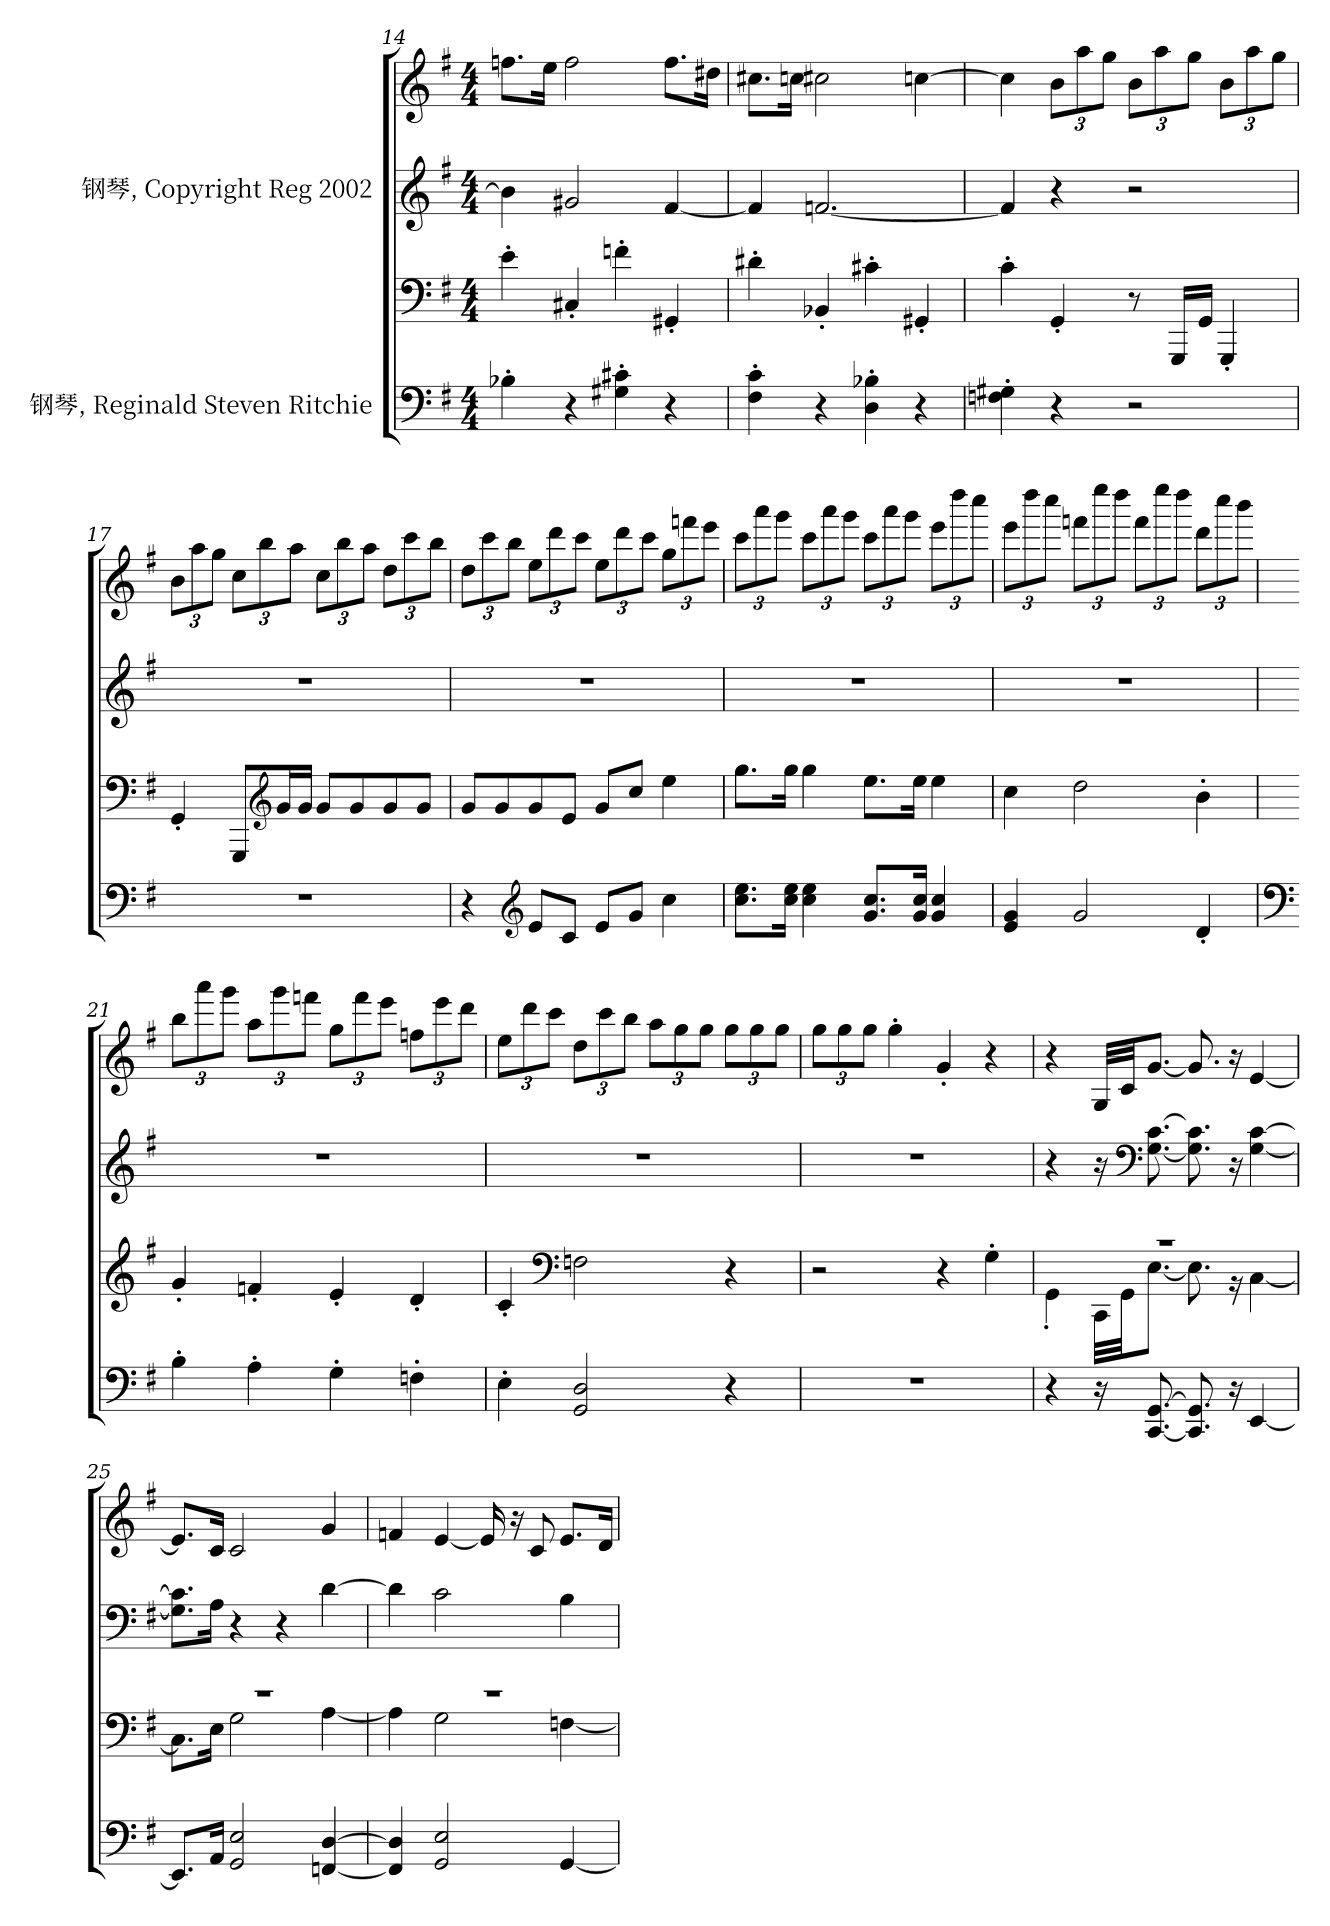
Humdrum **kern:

**kern	**kern	**kern	**kern
*part2	*part2	*part1	*part1
*staff4	*staff3	*staff2	*staff1
*I"钢琴, Reginald Steven Ritchie	*	*I"钢琴, Copyright Reg 2002	*
*clefF4	*clefF4	*clefG2	*clefG2
*k[f#]	*k[f#]	*k[f#]	*k[f#]
*M4/4	*M4/4	*M4/4	*M4/4
=14	=14	=14	=14
4B-X'\	4e'\	4b-\]	8.ffn\L
.	.	.	16ee\Jk
4r	4C#X'/	2g#X/	2ff\
4G#X\' 4c#X\'	4fn'\	.	.
4r	4GG#X'/	[4f#/	8.ff\L
.	.	.	16dd#X\Jk
=15	=15	=15	=15
4F#\' 4c\'	4d#X'\	4f#/]	8.cc#X\L
.	.	.	16ccn\Jk
4r	4BB-X'/	[2.fn/	2cc#X\
4D\' 4B-X\'	4c#X'\	.	.
4r	4GG#X'/	.	[4ccn\
!!LO:LB:g=z
=16	=16	=16	=16
4Fn\' 4G#X\'	4c'\	4f/]	4cc\]
*	*	*	*Xbrackettup
4r	4GG'/	4r	12b\L
.	.	.	12aa\
.	.	.	12gg\J
2r	8r	2r	12b\L
.	.	.	12aa\
.	16GGG/LL	.	.
.	.	.	12gg\J
.	16GG/JJ	.	.
.	4GGG'/	.	12b\L
.	.	.	12aa\
.	.	.	12gg\J
=17	=17	=17	=17
1r	4GG'/	1r	12b\L
.	.	.	12aa\
.	.	.	12gg\J
.	8GGG/L	.	12cc\L
.	.	.	12bb\
*	*clefG2	*	*
.	16g/L	.	.
.	.	.	12aa\J
.	16g/JJ	.	.
.	8g/L	.	12cc\L
.	.	.	12bb\
.	8g/	.	.
.	.	.	12aa\J
.	8g/	.	12dd\L
.	.	.	12ccc\
.	8g/J	.	.
.	.	.	12bb\J
=18	=18	=18	=18
4r	8g/L	1r	12dd\L
.	.	.	12ccc\
.	8g/	.	.
.	.	.	12bb\J
*clefG2	*	*	*
8e/L	8g/	.	12ee\L
.	.	.	12ddd\
8c/J	8e/J	.	.
.	.	.	12ccc\J
8e/L	8g/L	.	12ee\L
.	.	.	12ddd\
8g/J	8cc/J	.	.
.	.	.	12ccc\J
4cc\	4ee\	.	12gg\L
.	.	.	12fffn\
.	.	.	12eee\J
!!LO:PB:g=z
=19	=19	=19	=19
8.cc\ 8.ee\L	8.gg\L	1r	12ccc\L
.	.	.	12aaa\
.	.	.	12ggg\J
16cc\ 16ee\Jk	16gg\Jk	.	.
4cc\ 4ee\	4gg\	.	12ccc\L
.	.	.	12aaa\
.	.	.	12ggg\J
8.g/ 8.cc/L	8.ee\L	.	12ccc\L
.	.	.	12aaa\
.	.	.	12ggg\J
16g/ 16cc/Jk	16ee\Jk	.	.
4g/ 4cc/	4ee\	.	12eee\L
.	.	.	12dddd\
.	.	.	12cccc\J
=20	=20	=20	=20
4e/ 4g/	4cc\	1r	12eee\L
.	.	.	12dddd\
.	.	.	12cccc\J
2g/	2dd\	.	12fffn\L
.	.	.	12eeee\
.	.	.	12dddd\J
.	.	.	12fff\L
.	.	.	12eeee\
.	.	.	12dddd\J
4d'/	4b'\	.	12ddd\L
.	.	.	12cccc\
.	.	.	12bbb\J
!!LO:LB:g=z
=21	=21	=21	=21
*clefF4	*	*	*
4B'\	4g'/	1r	12bb\L
.	.	.	12aaa\
.	.	.	12ggg\J
4A'\	4fn'/	.	12aa\L
.	.	.	12ggg\
.	.	.	12fffn\J
4G'\	4e'/	.	12gg\L
.	.	.	12fff\
.	.	.	12eee\J
4Fn'\	4d'/	.	12ffn\L
.	.	.	12eee\
.	.	.	12ddd\J
=22	=22	=22	=22
4E'\	4c'/	1r	12ee\L
.	.	.	12ddd\
.	.	.	12ccc\J
*	*clefF4	*	*
2GG/ 2D/	2Fn\	.	12dd\L
.	.	.	12ccc\
.	.	.	12bb\J
.	.	.	12aa\L
.	.	.	12gg\
.	.	.	12gg\J
4r	4r	.	12gg\L
.	.	.	12gg\
.	.	.	12gg\J
=23	=23	=23	=23
1r	2r	1r	12gg\L
.	.	.	12gg\
.	.	.	12gg\J
.	.	.	4gg'\
.	4r	.	4g'/
.	4G'\	.	4r
!!LO:LB:g=z
=24	=24	=24	=24
*	*^	*	*
4r	1r	4GG'\	4r	4r
16r	.	32CC\LLL	16r	32G/LLL
.	.	32GG\JJ	.	32c/JJ
*	*	*	*clefF4	*
[8.CC/ [8.GG/	.	[8.E\J	[8.G\ [8.c\	[8.g/J
8.CC/] 8.GG/]	.	8.E\]	8.G\] 8.c\]	8.g/]
16r	.	16r	16r	16r
[4EE/	.	[4C\	[4G\ [4c\	[4e/
=25	=25	=25	=25	=25
8.EE/L]	1r	8.C\L]	8.G\] 8.c\]L	8.e/L]
16AA/Jk	.	16E\Jk	16A\Jk	16c/Jk
2GG/ 2E/	.	2G\	4r	2c/
.	.	.	4r	.
[4FFn/ [4D/	.	[4A\	[4d\	4g/
=26	=26	=26	=26	=26
4FF/] 4D/]	1r	4A\]	4d\]	4fn/
2GG/ 2E/	.	2G\	2c\	[4e/
.	.	.	.	16e/]
.	.	.	.	16r
.	.	.	.	8c/
[4GG/	.	[4Fn\	4B\	8.e/L
.	.	.	.	16d/Jk
*	*v	*v	*	*
=	=	=	=
*-	*-	*-	*-
